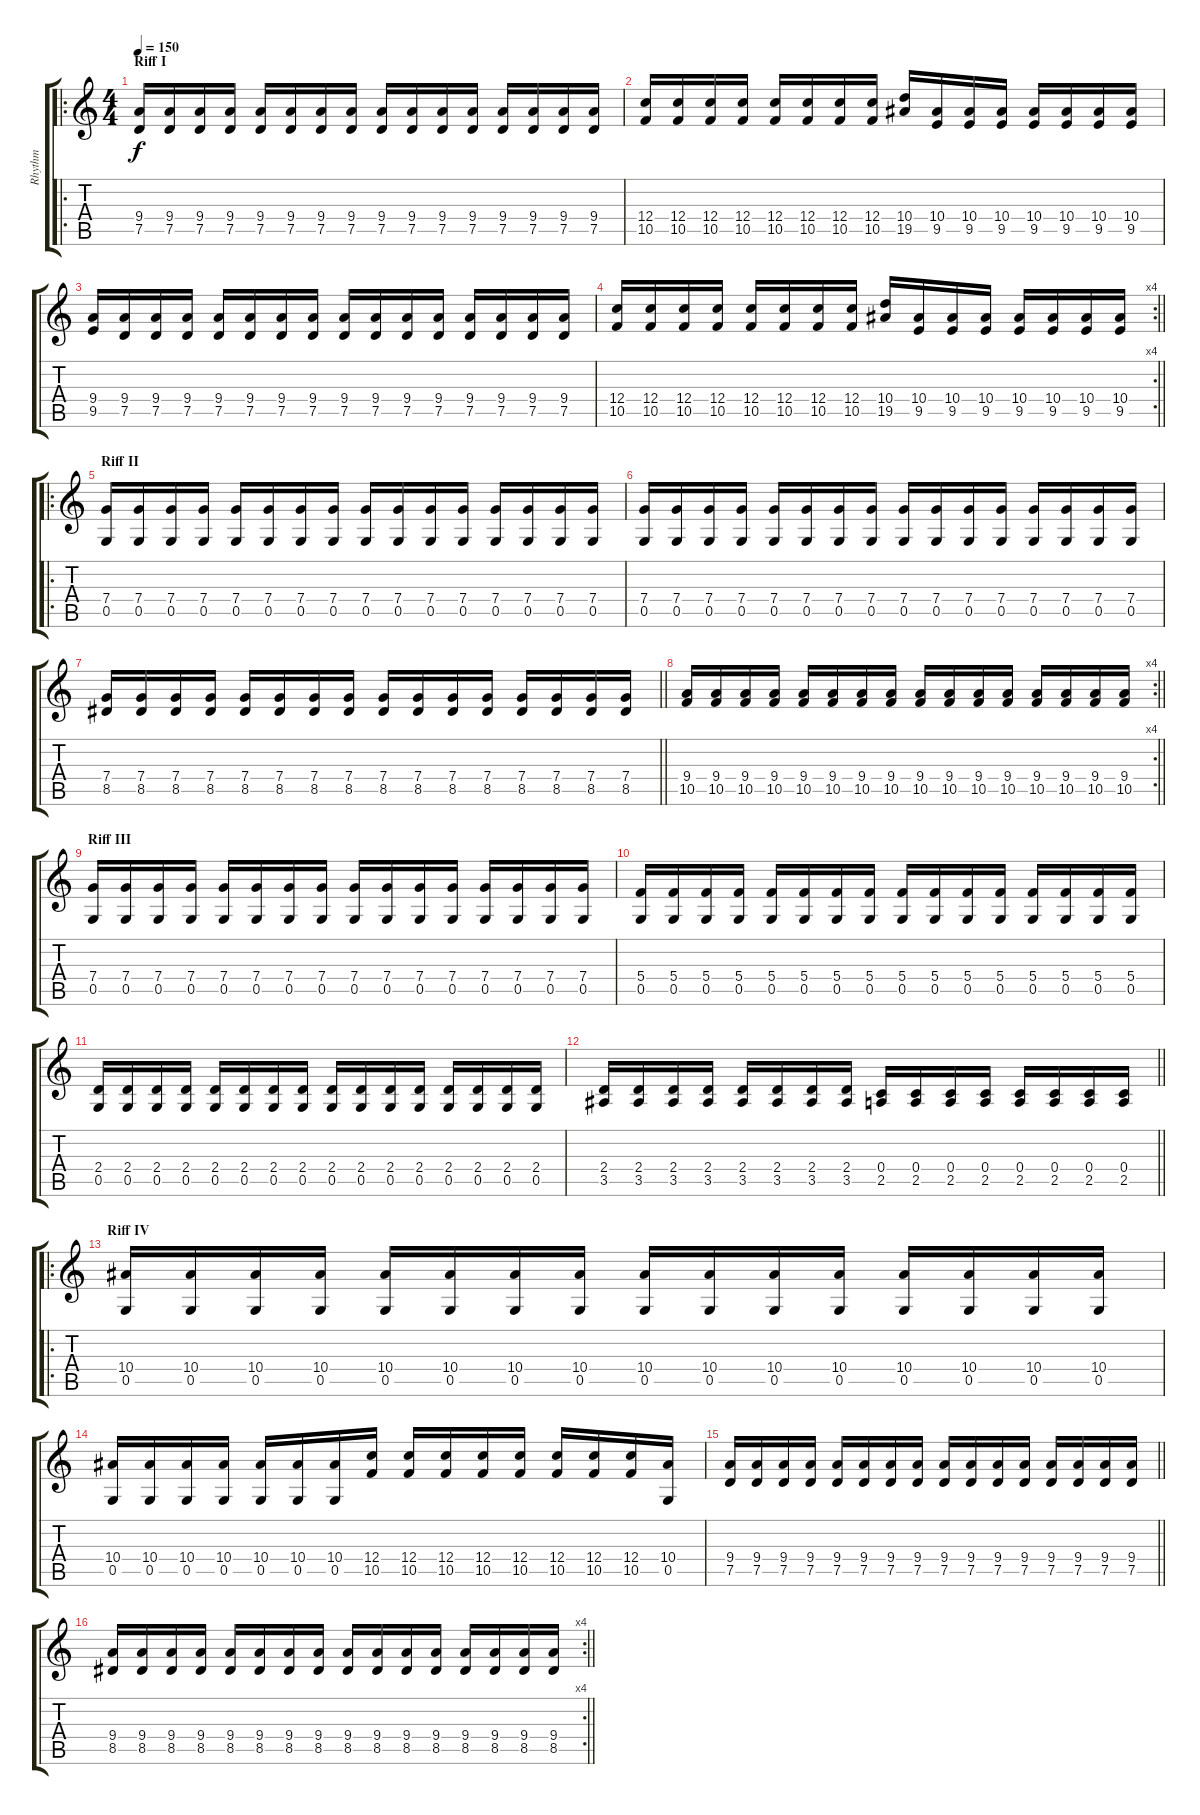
\track ("Rhythm" "Rhythm") {instrument overdrivenguitar}
\staff {score tabs}
\tuning (D4 A3 F3 C3 G2 D2) {hide}
\ro
\ts (4 4)
\section ("" "Riff I")
\tempo 150
\clef g2
\ks c
(9.4 7.5).16{dy f} (9.4 7.5).16 (9.4 7.5).16 (9.4 7.5).16 (9.4 7.5).16 (9.4 7.5).16 (9.4 7.5).16 (9.4 7.5).16 (9.4 7.5).16 (9.4 7.5).16 (9.4 7.5).16 (9.4 7.5).16 (9.4 7.5).16 (9.4 7.5).16 (9.4 7.5).16 (9.4 7.5).16 |
(12.4 10.5).16 (12.4 10.5).16 (12.4 10.5).16 (12.4 10.5).16 (12.4 10.5).16 (12.4 10.5).16 (12.4 10.5).16 (12.4 10.5).16 (10.4 19.5).16 (10.4 9.5).16 (10.4 9.5).16 (10.4 9.5).16 (10.4 9.5).16 (10.4 9.5).16 (10.4 9.5).16 (10.4 9.5).16 |
(9.4 9.5).16 (9.4 7.5).16 (9.4 7.5).16 (9.4 7.5).16 (9.4 7.5).16 (9.4 7.5).16 (9.4 7.5).16 (9.4 7.5).16 (9.4 7.5).16 (9.4 7.5).16 (9.4 7.5).16 (9.4 7.5).16 (9.4 7.5).16 (9.4 7.5).16 (9.4 7.5).16 (9.4 7.5).16 |
\rc 4
\barLineRight lightlight
(12.4 10.5).16 (12.4 10.5).16 (12.4 10.5).16 (12.4 10.5).16 (12.4 10.5).16 (12.4 10.5).16 (12.4 10.5).16 (12.4 10.5).16 (10.4 19.5).16 (10.4 9.5).16 (10.4 9.5).16 (10.4 9.5).16 (10.4 9.5).16 (10.4 9.5).16 (10.4 9.5).16 (10.4 9.5).16 |
\ro
\section ("" "Riff II")
(7.4 0.5).16 (7.4 0.5).16 (7.4 0.5).16 (7.4 0.5).16 (7.4 0.5).16 (7.4 0.5).16 (7.4 0.5).16 (7.4 0.5).16 (7.4 0.5).16 (7.4 0.5).16 (7.4 0.5).16 (7.4 0.5).16 (7.4 0.5).16 (7.4 0.5).16 (7.4 0.5).16 (7.4 0.5).16 |
(7.4 0.5).16 (7.4 0.5).16 (7.4 0.5).16 (7.4 0.5).16 (7.4 0.5).16 (7.4 0.5).16 (7.4 0.5).16 (7.4 0.5).16 (7.4 0.5).16 (7.4 0.5).16 (7.4 0.5).16 (7.4 0.5).16 (7.4 0.5).16 (7.4 0.5).16 (7.4 0.5).16 (7.4 0.5).16 |
\barLineRight lightlight
(7.4 8.5).16 (7.4 8.5).16 (7.4 8.5).16 (7.4 8.5).16 (7.4 8.5).16 (7.4 8.5).16 (7.4 8.5).16 (7.4 8.5).16 (7.4 8.5).16 (7.4 8.5).16 (7.4 8.5).16 (7.4 8.5).16 (7.4 8.5).16 (7.4 8.5).16 (7.4 8.5).16 (7.4 8.5).16 |
\rc 4
\barLineRight lightlight
(9.4 10.5).16 (9.4 10.5).16 (9.4 10.5).16 (9.4 10.5).16 (9.4 10.5).16 (9.4 10.5).16 (9.4 10.5).16 (9.4 10.5).16 (9.4 10.5).16 (9.4 10.5).16 (9.4 10.5).16 (9.4 10.5).16 (9.4 10.5).16 (9.4 10.5).16 (9.4 10.5).16 (9.4 10.5).16 |
\section ("" "Riff III")
(7.4 0.5).16 (7.4 0.5).16 (7.4 0.5).16 (7.4 0.5).16 (7.4 0.5).16 (7.4 0.5).16 (7.4 0.5).16 (7.4 0.5).16 (7.4 0.5).16 (7.4 0.5).16 (7.4 0.5).16 (7.4 0.5).16 (7.4 0.5).16 (7.4 0.5).16 (7.4 0.5).16 (7.4 0.5).16 |
(5.4 0.5).16 (5.4 0.5).16 (5.4 0.5).16 (5.4 0.5).16 (5.4 0.5).16 (5.4 0.5).16 (5.4 0.5).16 (5.4 0.5).16 (5.4 0.5).16 (5.4 0.5).16 (5.4 0.5).16 (5.4 0.5).16 (5.4 0.5).16 (5.4 0.5).16 (5.4 0.5).16 (5.4 0.5).16 |
(2.4 0.5).16 (2.4 0.5).16 (2.4 0.5).16 (2.4 0.5).16 (2.4 0.5).16 (2.4 0.5).16 (2.4 0.5).16 (2.4 0.5).16 (2.4 0.5).16 (2.4 0.5).16 (2.4 0.5).16 (2.4 0.5).16 (2.4 0.5).16 (2.4 0.5).16 (2.4 0.5).16 (2.4 0.5).16 |
\barLineRight lightlight
(2.4 3.5).16 (2.4 3.5).16 (2.4 3.5).16 (2.4 3.5).16 (2.4 3.5).16 (2.4 3.5).16 (2.4 3.5).16 (2.4 3.5).16 (0.4 2.5).16 (0.4 2.5).16 (0.4 2.5).16 (0.4 2.5).16 (0.4 2.5).16 (0.4 2.5).16 (0.4 2.5).16 (0.4 2.5).16 |
\ro
\section ("" "Riff IV")
(10.4 0.5).16 (10.4 0.5).16 (10.4 0.5).16 (10.4 0.5).16 (10.4 0.5).16 (10.4 0.5).16 (10.4 0.5).16 (10.4 0.5).16 (10.4 0.5).16 (10.4 0.5).16 (10.4 0.5).16 (10.4 0.5).16 (10.4 0.5).16 (10.4 0.5).16 (10.4 0.5).16 (10.4 0.5).16 |
(10.4 0.5).16 (10.4 0.5).16 (10.4 0.5).16 (10.4 0.5).16 (10.4 0.5).16 (10.4 0.5).16 (10.4 0.5).16 (12.4 10.5).16 (12.4 10.5).16 (12.4 10.5).16 (12.4 10.5).16 (12.4 10.5).16 (12.4 10.5).16 (12.4 10.5).16 (12.4 10.5).16 (10.4 0.5).16 |
\barLineRight lightlight
(9.4 7.5).16 (9.4 7.5).16 (9.4 7.5).16 (9.4 7.5).16 (9.4 7.5).16 (9.4 7.5).16 (9.4 7.5).16 (9.4 7.5).16 (9.4 7.5).16 (9.4 7.5).16 (9.4 7.5).16 (9.4 7.5).16 (9.4 7.5).16 (9.4 7.5).16 (9.4 7.5).16 (9.4 7.5).16 |
\rc 4
\barLineRight lightlight
(9.4 8.5).16 (9.4 8.5).16 (9.4 8.5).16 (9.4 8.5).16 (9.4 8.5).16 (9.4 8.5).16 (9.4 8.5).16 (9.4 8.5).16 (9.4 8.5).16 (9.4 8.5).16 (9.4 8.5).16 (9.4 8.5).16 (9.4 8.5).16 (9.4 8.5).16 (9.4 8.5).16 (9.4 8.5).16
